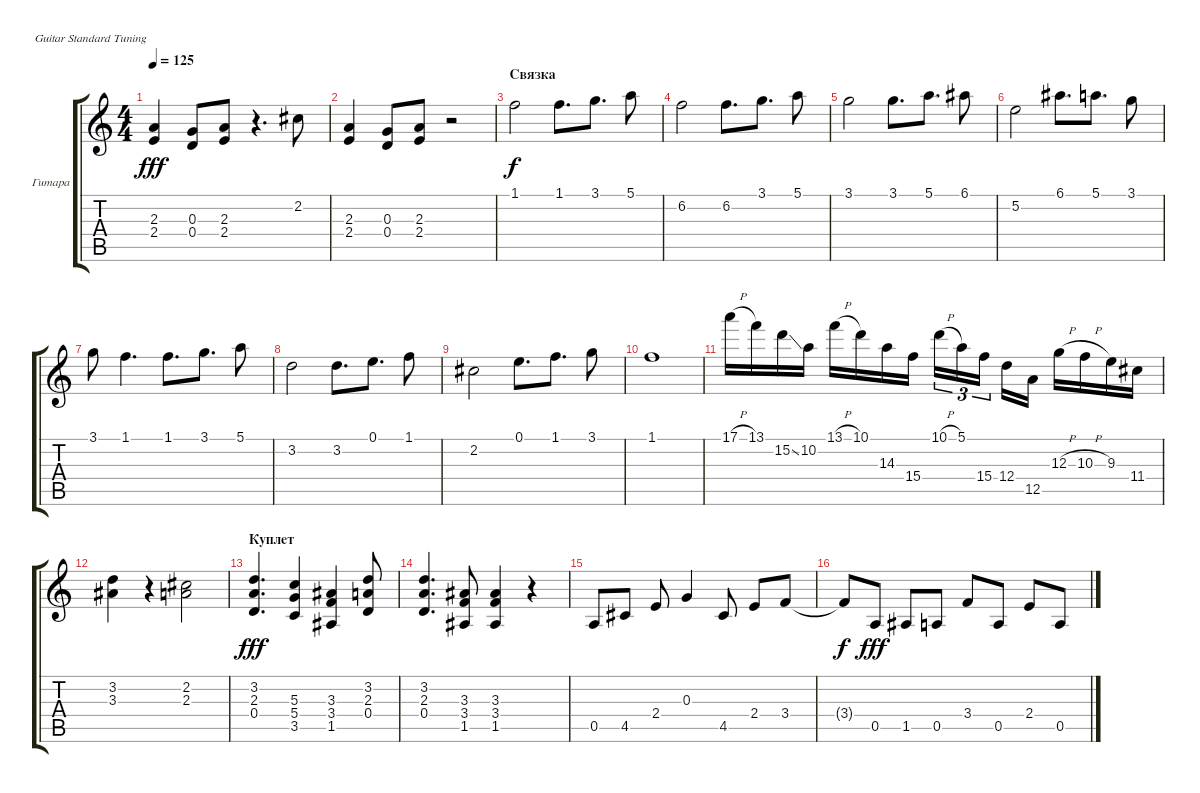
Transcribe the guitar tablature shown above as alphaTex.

\bracketExtendMode groupsimilarinstruments
\firstSystemTrackNameOrientation horizontal
\otherSystemsTrackNameOrientation horizontal
\track ("Сергей Маврин" "Гитара") {instrument distortionguitar}
\staff {score tabs}
\tuning (E4 B3 G3 D3 A2 E2)
\ts (4 4)
\tempo 125
\clef g2
\ks c
(2.3 2.4).4{dy fff} (0.3 0.4).8 (2.3 2.4).8 r.4{d} 2.2.8 |
(2.3 2.4).4 (0.3 0.4).8 (2.3 2.4).8 r.2 |
\section ("" "Связка")
1.1.2{dy f} 1.1.8{d} 3.1.8{d} 5.1.8 |
6.2.2 6.2.8{d} 3.1.8{d} 5.1.8 |
3.1.2 3.1.8{d} 5.1.8{d} 6.1.8 |
5.2.2 6.1.8{d} 5.1.8{d} 3.1.8 |
3.1.8 1.1.4{d} 1.1.8{d} 3.1.8{d} 5.1.8 |
3.2.2 3.2.8{d} 0.1.8{d} 1.1.8 |
2.2.2 0.1.8{d} 1.1.8{d} 3.1.8 |
1.1.1 |
17.1{h}.16 13.1.16 15.2{ss}.16 10.2.16 13.1{h}.16 10.1.16 14.3.16 15.4.16 10.1{h}.16{tu (3 2)} 5.1.16{tu (3 2)} 15.4.16{tu (3 2)} 12.4.16 12.5.16 12.3{h}.16 10.3{h}.16 9.3.16 11.4.16 |
(3.2 3.3).4 r.4 (2.2 2.3).2 |
\section ("" "Куплет")
(3.2 2.3 0.4).4{d dy fff} (5.3 5.4 3.5).4 (3.3 3.4 1.5).4 (3.2 2.3 0.4).8 |
(3.2 2.3 0.4).4{d} (3.3 3.4 1.5).8 (3.3 3.4 1.5).4 r.4 |
0.5.8 4.5.8 2.4.8 0.3.4 4.5.8 2.4.8 3.4.8 |
3.4{t}.8{dy f} 0.5.8{dy fff} 1.5.8 0.5.8 3.4.8 0.5.8 2.4.8 0.5.8
